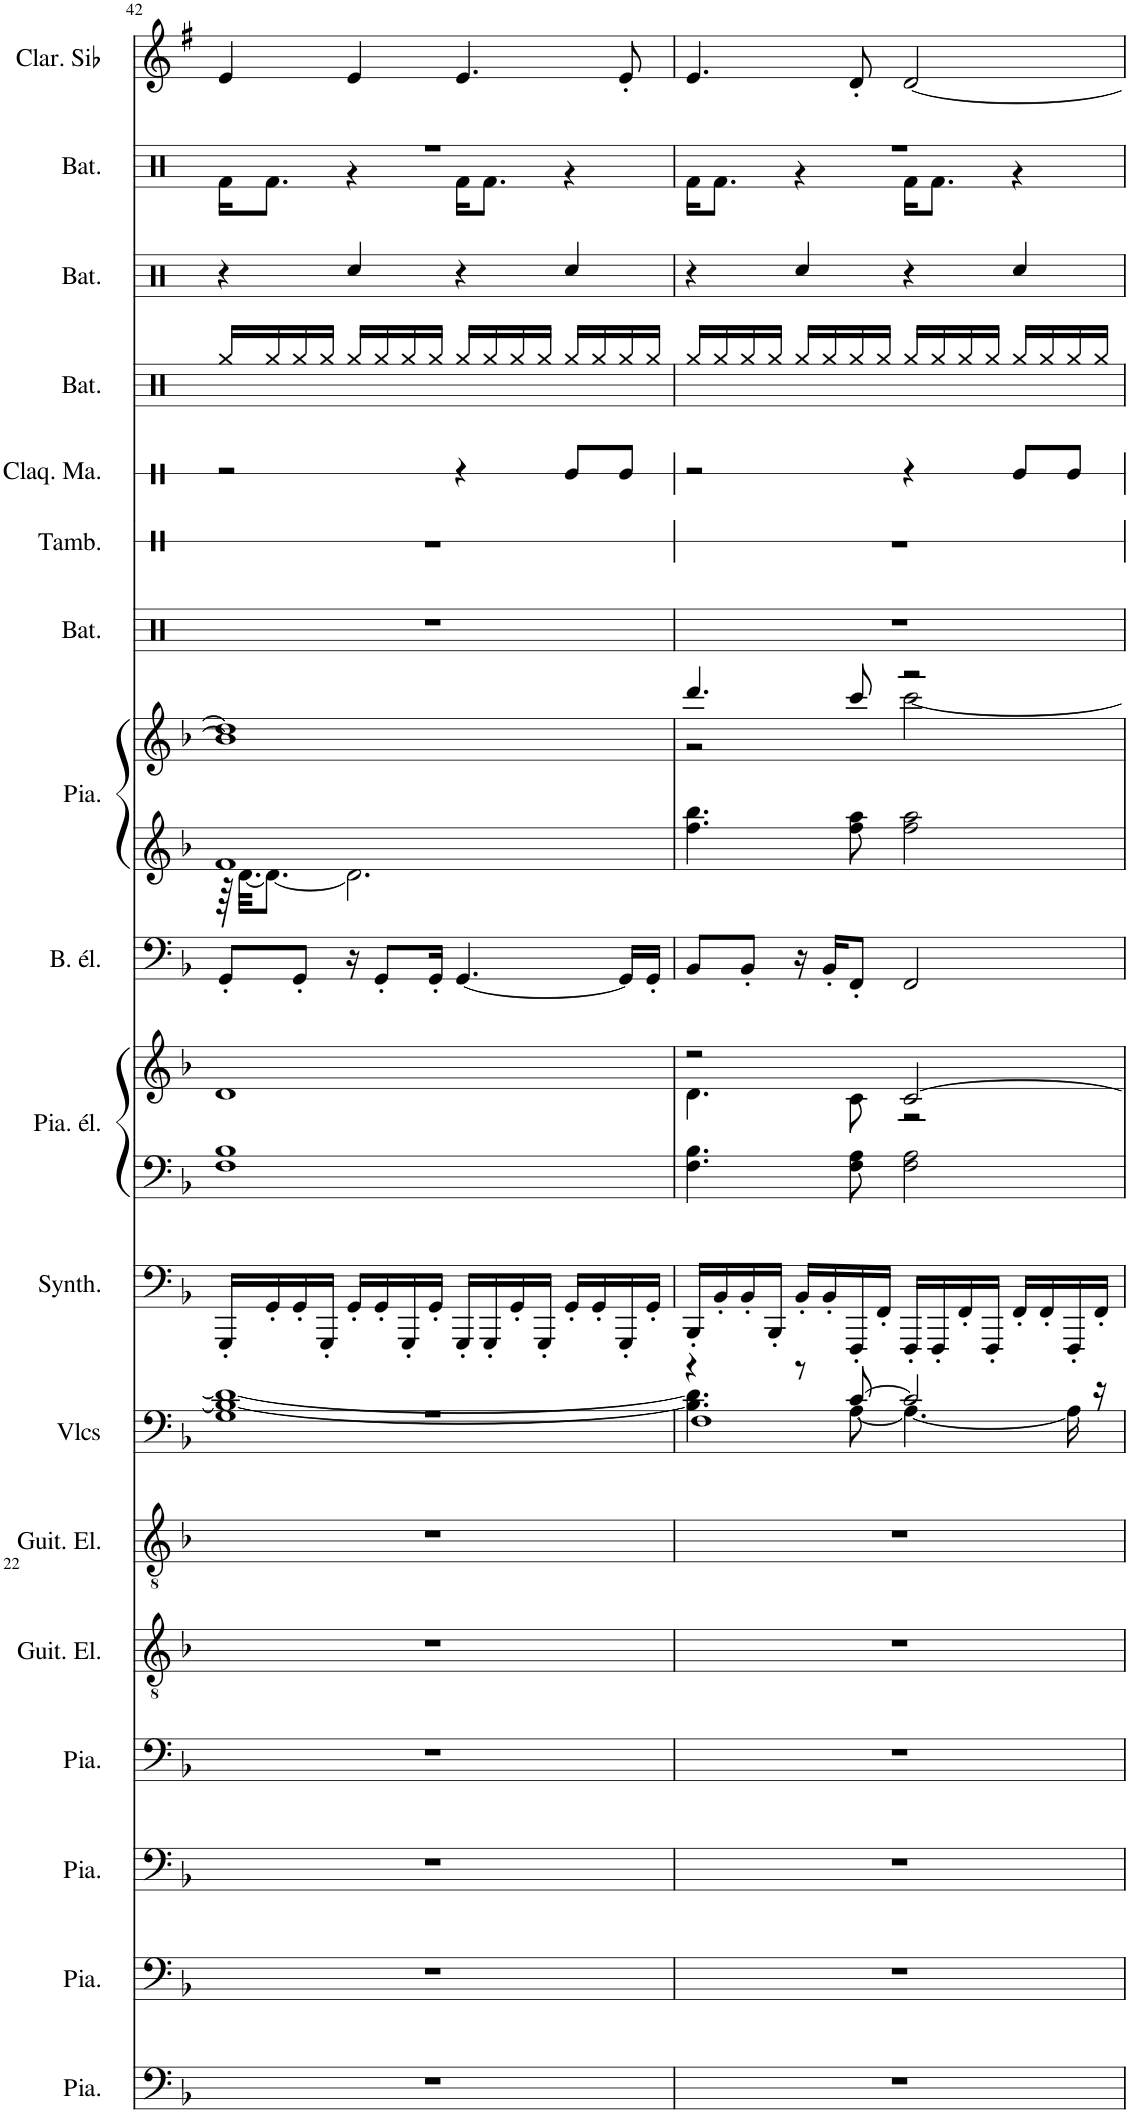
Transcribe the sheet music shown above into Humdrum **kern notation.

**kern	**kern	**kern	**kern	**kern	**kern	**kern	**kern	**kern	**kern	**kern	**kern	**kern	**kern	**kern	**kern	**kern	**kern	**kern	**kern
*part18	*part17	*part16	*part15	*part14	*part13	*part12	*part11	*part10	*part10	*part9	*part8	*part8	*part7	*part6	*part5	*part4	*part3	*part2	*part1
*staff20	*staff19	*staff18	*staff17	*staff16	*staff15	*staff14	*staff13	*staff12	*staff11	*staff10	*staff9	*staff8	*staff7	*staff6	*staff5	*staff4	*staff3	*staff2	*staff1
*I"Piano	*I"Piano	*I"Piano	*I"Piano	*I"Guitare électrique, Overdriven Guitar	*I"Guitare électrique, Overdriven Guitar	*I"Violoncelles, String Ensemble 1	*I"Synthétiseur d'effets, Lead 8 (bass + lead)	*I"Piano électrique, Electric Piano 2	*	*I"Basse électrique, Electric Bass (finger)	*I"Piano, Acoustic Grand Piano	*	*I"Batterie	*I"Tambourin	*I"Claquement de mains	*I"Batterie	*I"Batterie	*I"Batterie, Drums	*I"Clarinette en Sib
*I'Pia.	*I'Pia.	*I'Pia.	*I'Pia.	*I'Guit. El.	*I'Guit. El.	*I'Vlcs	*I'Synth.	*I'Pia. él.	*	*I'B. él.	*I'Pia.	*	*I'Bat.	*I'Tamb.	*I'Claq. Ma.	*I'Bat.	*I'Bat.	*I'Bat.	*I'Clar. Sib
!!LO:PB:g=z
*clefF4	*clefF4	*clefF4	*clefF4	*clefGv2	*clefGv2	*clefF4	*clefF4	*clefF4	*clefG2	*clefF4	*clefG2	*clefG2	*clefX	*clefX	*clefX	*clefX	*clefX	*clefX	*clefG2
*	*	*	*	*	*	*	*	*	*	*Trd7c12	*	*	*	*	*	*	*	*	*Trd1c2
*k[b-]	*k[b-]	*k[b-]	*k[b-]	*k[b-]	*k[b-]	*k[b-]	*k[b-]	*k[b-]	*k[b-]	*k[b-]	*k[b-]	*k[b-]	*k[]	*k[]	*k[]	*k[]	*k[]	*k[]	*k[f#]
*M4/4	*M4/4	*M4/4	*M4/4	*M4/4	*M4/4	*M4/4	*M4/4	*M4/4	*M4/4	*M4/4	*M4/4	*M4/4	*M4/4	*M4/4	*M4/4	*M4/4	*M4/4	*M4/4	*M4/4
=42	=42	=42	=42	=42	=42	=42	=42	=42	=42	=42	=42	=42	=42	=42	=42	=42	=42	=42	=42
*	*	*	*	*	*	*^	*	*	*	*	*^	*^	*	*	*	*	*	*^	*
1r	1r	1r	1r	1r	1r	1r	1G 1B-_ 1d_	16GGG'/LL	1F 1B-	1d	8GG'/L	1f	64r	1dd]	1b-]	1r	1r	2r	16Rgg/LL	4r	1r	16Rf\KL	4e/
.	.	.	.	.	.	.	.	.	.	.	.	.	[32.d\KKL	.	.	.	.	.	.	.	.	.	.
.	.	.	.	.	.	.	.	16GG'/	.	.	.	.	8.d\J_	.	.	.	.	.	16Rgg/	.	.	8.Rf\J	.
.	.	.	.	.	.	.	.	16GG'/	.	.	8GG'/J	.	.	.	.	.	.	.	16Rgg/	.	.	.	.
.	.	.	.	.	.	.	.	16GGG'/JJ	.	.	.	.	.	.	.	.	.	.	16Rgg/JJ	.	.	.	.
.	.	.	.	.	.	.	.	16GG'/LL	.	.	16r	.	2.d\]	.	.	.	.	.	16Rgg/LL	4Rcc/	.	4r	4e/
.	.	.	.	.	.	.	.	16GG'/	.	.	8GG'/L	.	.	.	.	.	.	.	16Rgg/	.	.	.	.
.	.	.	.	.	.	.	.	16GGG'/	.	.	.	.	.	.	.	.	.	.	16Rgg/	.	.	.	.
.	.	.	.	.	.	.	.	16GG'/JJ	.	.	16GG'/Jk	.	.	.	.	.	.	.	16Rgg/JJ	.	.	.	.
.	.	.	.	.	.	.	.	16GGG'/LL	.	.	[4.GG/	.	.	.	.	.	.	4r	16Rgg/LL	4r	.	16Rf\KL	4.e/
.	.	.	.	.	.	.	.	16GGG'/	.	.	.	.	.	.	.	.	.	.	16Rgg/	.	.	8.Rf\J	.
.	.	.	.	.	.	.	.	16GG'/	.	.	.	.	.	.	.	.	.	.	16Rgg/	.	.	.	.
.	.	.	.	.	.	.	.	16GGG'/JJ	.	.	.	.	.	.	.	.	.	.	16Rgg/JJ	.	.	.	.
.	.	.	.	.	.	.	.	16GG'/LL	.	.	.	.	.	.	.	.	.	8Re/L	16Rgg/LL	4Rcc/	.	4r	.
.	.	.	.	.	.	.	.	16GG'/	.	.	.	.	.	.	.	.	.	.	16Rgg/	.	.	.	.
.	.	.	.	.	.	.	.	16GGG'/	.	.	16GG/LL]	.	.	.	.	.	.	8Re/J	16Rgg/	.	.	.	8e'/
.	.	.	.	.	.	.	.	16GG'/JJ	.	.	16GG'/JJ	.	.	.	.	.	.	.	16Rgg/JJ	.	.	.	.
*	*	*	*	*	*	*	*	*	*	*	*	*v	*v	*	*	*	*	*	*	*	*	*	*
=43	=43	=43	=43	=43	=43	=43	=43	=43	=43	=43	=43	=43	=43	=43	=43	=43	=43	=43	=43	=43	=43	=43
*	*	*	*	*	*	*	*^	*	*	*^	*	*	*	*	*	*	*	*	*	*	*	*
1r	1r	1r	1r	1r	1r	4r	4.B-\] 4.d\]	1F	16BBB-'/LL	4.F\ 4.B-\	2r	4.d\	8BB-/L	4.ff\ 4.bb-\	4.ddd/	2r	1r	1r	2r	16Rgg/LL	4r	1r	16Rf\KL	4.e/
.	.	.	.	.	.	.	.	.	16BB-'/	.	.	.	.	.	.	.	.	.	.	16Rgg/	.	.	8.Rf\J	.
.	.	.	.	.	.	.	.	.	16BB-'/	.	.	.	8BB-'/J	.	.	.	.	.	.	16Rgg/	.	.	.	.
.	.	.	.	.	.	.	.	.	16BBB-'/JJ	.	.	.	.	.	.	.	.	.	.	16Rgg/JJ	.	.	.	.
.	.	.	.	.	.	8r	.	.	16BB-'/LL	.	.	.	16r	.	.	.	.	.	.	16Rgg/LL	4Rcc/	.	4r	.
.	.	.	.	.	.	.	.	.	16BB-'/	.	.	.	16BB-'/KL	.	.	.	.	.	.	16Rgg/	.	.	.	.
.	.	.	.	.	.	[8c/	[8A\	.	16FFF'/	8F\ 8A\	.	8c\	8FF'/J	8ff\ 8aa\	8ccc/	.	.	.	.	16Rgg/	.	.	.	8d'/
.	.	.	.	.	.	.	.	.	16FF'/JJ	.	.	.	.	.	.	.	.	.	.	16Rgg/JJ	.	.	.	.
.	.	.	.	.	.	2c/]	4.A\_	.	16FFF'/LL	2F\ 2A\	[2c/	2r	2FF/	2ff\ 2aa\	2r	[2ccc\	.	.	4r	16Rgg/LL	4r	.	16Rf\KL	[2d/
.	.	.	.	.	.	.	.	.	16FFF'/	.	.	.	.	.	.	.	.	.	.	16Rgg/	.	.	8.Rf\J	.
.	.	.	.	.	.	.	.	.	16FF'/	.	.	.	.	.	.	.	.	.	.	16Rgg/	.	.	.	.
.	.	.	.	.	.	.	.	.	16FFF'/JJ	.	.	.	.	.	.	.	.	.	.	16Rgg/JJ	.	.	.	.
.	.	.	.	.	.	.	.	.	16FF'/LL	.	.	.	.	.	.	.	.	.	8Re/L	16Rgg/LL	4Rcc/	.	4r	.
.	.	.	.	.	.	.	.	.	16FF'/	.	.	.	.	.	.	.	.	.	.	16Rgg/	.	.	.	.
.	.	.	.	.	.	.	16A\]	.	16FFF'/	.	.	.	.	.	.	.	.	.	8Re/J	16Rgg/	.	.	.	.
.	.	.	.	.	.	.	16r	.	16FF'/JJ	.	.	.	.	.	.	.	.	.	.	16Rgg/JJ	.	.	.	.
*	*	*	*	*	*	*v	*v	*v	*	*	*v	*v	*	*	*v	*v	*	*	*	*	*	*v	*v	*
=	=	=	=	=	=	=	=	=	=	=	=	=	=	=	=	=	=	=	=
*-	*-	*-	*-	*-	*-	*-	*-	*-	*-	*-	*-	*-	*-	*-	*-	*-	*-	*-	*-
